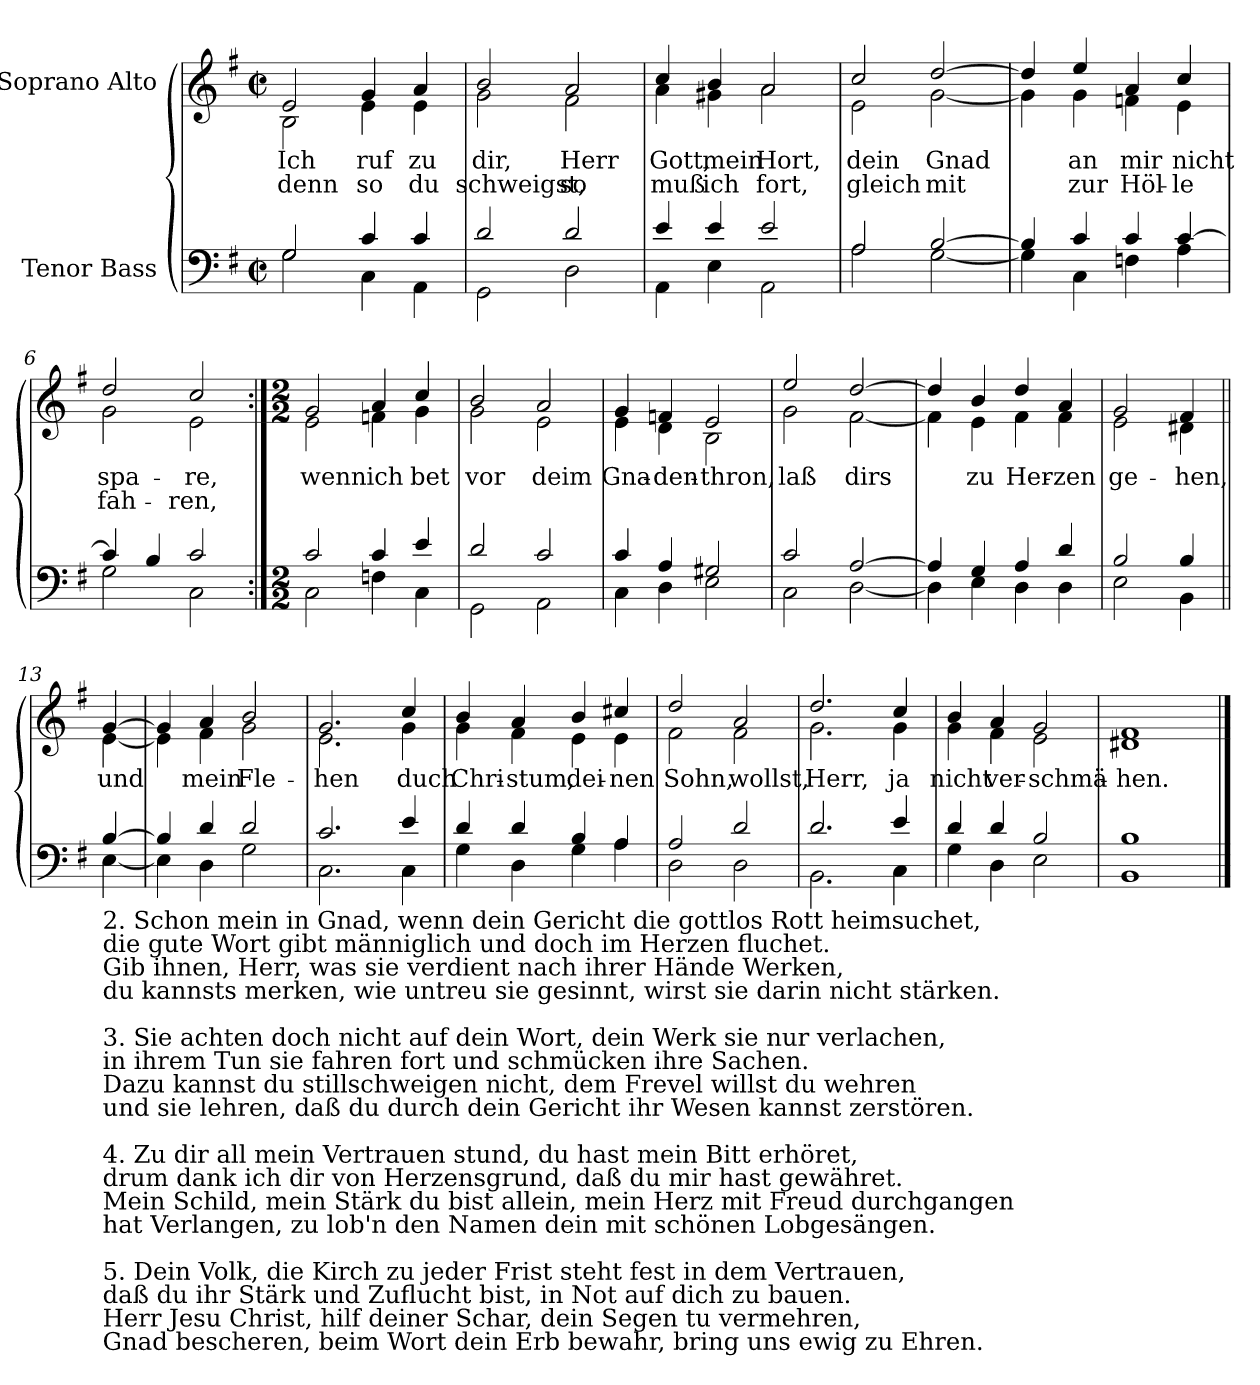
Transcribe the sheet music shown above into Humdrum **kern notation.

**kern	**kern	**text	**text
*part2	*part1	*part1	*part1
*staff2	*staff1	*staff1	*staff1
*I"Tenor Bass	*I"Soprano Alto	*	*
*clefF4	*clefG2	*	*
*k[f#]	*k[f#]	*	*
*G:	*G:	*	*
*M2/2	*M2/2	*	*
*met(c|)	*met(c|)	*	*
=1	=1	=1	=1
*^	*	*	*
!	!	!LO:TX:a:cj:t=Cornelius Becker\n(1561-1604)	!	!
!	!	!LO:TX:a:cj:t=Psalm 28, SWV 125	!	!
!	!	!LO:TX:a:cj:t=Heinrich Schütz\n(1585-1672)	!	!
!	!	!LO:TX:b:t=Psalm 27 (Becker) - Schütz	!	!
!	!	!LO:TX:b:t=Psalm 27 (Becker) - Schütz	!	!
!	!	!	!LO:LY:b	!LO:LY:b
*	*	*^	*	*
2G/	2G\	2e/	2B\	Ich	denn
!	!	!	!	!LO:LY:b	!LO:LY:b
4c/	4C\	4g/	4e\	ruf	so
!	!	!	!	!LO:LY:b	!LO:LY:b
4c/	4AA\	4a/	4e\	zu	du
=2	=2	=2	=2	=2	=2
!	!	!	!	!LO:LY:b	!LO:LY:b
2d/	2GG\	2b/	2g\	dir,	schweigst,
!	!	!	!	!LO:LY:b	!LO:LY:b
2d/	2D\	2a/	2f#\	Herr	so
=3	=3	=3	=3	=3	=3
!	!	!	!	!LO:LY:b	!LO:LY:b
4e/	4AA\	4cc/	4a\	Gott,	muß
!	!	!	!	!LO:LY:b	!LO:LY:b
4e/	4E\	4b/	4g#X\	mein	ich
!	!	!	!	!LO:LY:b	!LO:LY:b
2e/	2AA\	2a/	2a\	Hort,	fort,
=4	=4	=4	=4	=4	=4
!	!	!	!	!LO:LY:b	!LO:LY:b
2A/	2A\	2cc/	2e\	dein	gleich
!	!	!	!	!LO:LY:b	!LO:LY:b
[2B/	[2G\	[2dd/	[2g\	Gnad	mit
=5	=5	=5	=5	=5	=5
4B/]	4G\]	4dd/]	4g\]	.	.
!	!	!	!	!LO:LY:b	!LO:LY:b
4c/	4C\	4ee/	4g\	an	zur
!	!	!	!	!LO:LY:b	!LO:LY:b
4c/	4Fn\	4a/	4fn\	mir	Höl-
!	!	!	!	!LO:LY:b	!LO:LY:b
[4c/	4A\	4cc/	4e\	-nicht	le
=6	=6	=6	=6	=6	=6
!	!	!	!	!LO:LY:b	!LO:LY:b
4c/]	2G\	2dd/	2g\	spa-	-fah-
4B/	.	.	.	.	.
!	!	!	!	!LO:LY:b	!LO:LY:b
2c/	2C\	2cc/	2e\	-re,	ren,
!!LO:LB:g=z	!!
=7:|!	=7:|!	=7:|!	=7:|!	=7:|!	=7:|!
*M2/2	*	*M2/2	*	*	*
!	!	!	!	!LO:LY:b	!
2c/	2C\	2g/	2e\	wenn	.
!	!	!	!	!LO:LY:b	!
4c/	4Fn\	4a/	4fn\	ich	.
!	!	!	!	!LO:LY:b	!
4e/	4C\	4cc/	4g\	bet	.
=8	=8	=8	=8	=8	=8
!	!	!	!	!LO:LY:b	!
2d/	2GG\	2b/	2g\	vor	.
!	!	!	!	!LO:LY:b	!
2c/	2AA\	2a/	2e\	deim	.
=9	=9	=9	=9	=9	=9
!	!	!	!	!LO:LY:b	!
4c/	4C\	4g/	4e\	Gna-	.
!	!	!	!	!LO:LY:b	!
4A/	4D\	4fn/	4d\	-den-	.
!	!	!	!	!LO:LY:b	!
2G#X/	2E\	2e/	2B\	-thron,	.
=10	=10	=10	=10	=10	=10
!	!	!	!	!LO:LY:b	!
2c/	2C\	2ee/	2g\	laß	.
!	!	!	!	!LO:LY:b	!
[2A/	[2D\	[2dd/	[2f#\	dirs	.
=11	=11	=11	=11	=11	=11
4A/]	4D\]	4dd/]	4f#\]	.	.
!	!	!	!	!LO:LY:b	!
4G/	4E\	4b/	4e\	zu	.
!	!	!	!	!LO:LY:b	!
4A/	4D\	4dd/	4f#\	Her-	.
!	!	!	!	!LO:LY:b	!
4d/	4D\	4a/	4f#\	-zen	.
=12	=12	=12	=12	=12	=12
!	!	!	!	!LO:LY:b	!
2B/	2E\	2g/	2e\	ge-	.
!	!	!	!	!LO:LY:b	!
4B/	4BB\	4f#/	4d#X\	-hen,	.
!!LO:LB:g=z	!!
=13||	=13||	=13||	=13||	=13||	=13||
!LO:TX:b:t=2. Schon mein in Gnad, wenn dein Gericht die gottlos Rott heimsuchet,\ndie gute Wort gibt männiglich und doch im Herzen fluchet.\nGib ihnen, Herr, was sie verdient nach ihrer Hände Werken,\ndu kannsts merken, wie untreu sie gesinnt, wirst sie darin nicht stärken.\n\n3. Sie achten doch nicht auf dein Wort, dein Werk sie nur verlachen,\nin ihrem Tun sie fahren fort und schmücken ihre Sachen.\nDazu kannst du stillschweigen nicht, dem Frevel willst du wehren\nund sie lehren, daß du durch dein Gericht ihr Wesen kannst zerstören.\n\n4. Zu dir all mein Vertrauen stund, du hast mein Bitt erhöret,\ndrum dank ich dir von Herzensgrund, daß du mir hast gewähret.\nMein Schild, mein Stärk du bist allein, mein Herz mit Freud durchgangen\nhat Verlangen, zu lob'n den Namen dein mit schönen Lobgesängen.\n\n5. Dein Volk, die Kirch zu jeder Frist steht fest in dem Vertrauen,\ndaß du ihr Stärk und Zuflucht bist, in Not auf dich zu bauen.\nHerr Jesu Christ, hilf deiner Schar, dein Segen tu vermehren,\nGnad bescheren, beim Wort dein Erb bewahr, bring uns ewig zu Ehren.	!	!	!	!	!
!	!	!	!	!LO:LY:b	!
[4B/	[4E\	[4g/	[4e\	und	.
=14	=14	=14	=14	=14	=14
4B/]	4E\]	4g/]	4e\]	.	.
!	!	!	!	!LO:LY:b	!
4d/	4D\	4a/	4f#\	mein	.
!	!	!	!	!LO:LY:b	!
2d/	2G\	2b/	2g\	Fle-	.
=15	=15	=15	=15	=15	=15
!	!	!	!	!LO:LY:b	!
2.c/	2.C\	2.g/	2.e\	-hen	.
!	!	!	!	!LO:LY:b	!
4e/	4C\	4cc/	4g\	duch	.
=16	=16	=16	=16	=16	=16
!	!	!	!	!LO:LY:b	!
4d/	4G\	4b/	4g\	Chri-	.
!	!	!	!	!LO:LY:b	!
4d/	4D\	4a/	4f#\	-stum,	.
!	!	!	!	!LO:LY:b	!
4B/	4G\	4b/	4e\	dei-	.
!	!	!	!	!LO:LY:b	!
4A/	4A\	4cc#X/	4e\	-nen	.
=17	=17	=17	=17	=17	=17
!	!	!	!	!LO:LY:b	!
2A/	2D\	2dd/	2f#\	Sohn,	.
!	!	!	!	!LO:LY:b	!
2d/	2D\	2a/	2f#\	wollst,	.
=18	=18	=18	=18	=18	=18
!	!	!	!	!LO:LY:b	!
2.d/	2.BB\	2.dd/	2.g\	Herr,	.
!	!	!	!	!LO:LY:b	!
4e/	4C\	4cc/	4g\	ja	.
=19	=19	=19	=19	=19	=19
!	!	!	!	!LO:LY:b	!
4d/	4G\	4b/	4g\	nicht	.
!	!	!	!	!LO:LY:b	!
4d/	4D\	4a/	4f#\	ver-	.
!	!	!	!	!LO:LY:b	!
2B/	2E\	2g/	2e\	-schmä-	.
=20	=20	=20	=20	=20	=20
!	!	!	!	!LO:LY:b	!
1B/	1BB\	1f#/	1d#X\	-hen.	.
*v	*v	*	*	*	*
*	*v	*v	*	*
==	==	==	==
*-	*-	*-	*-
